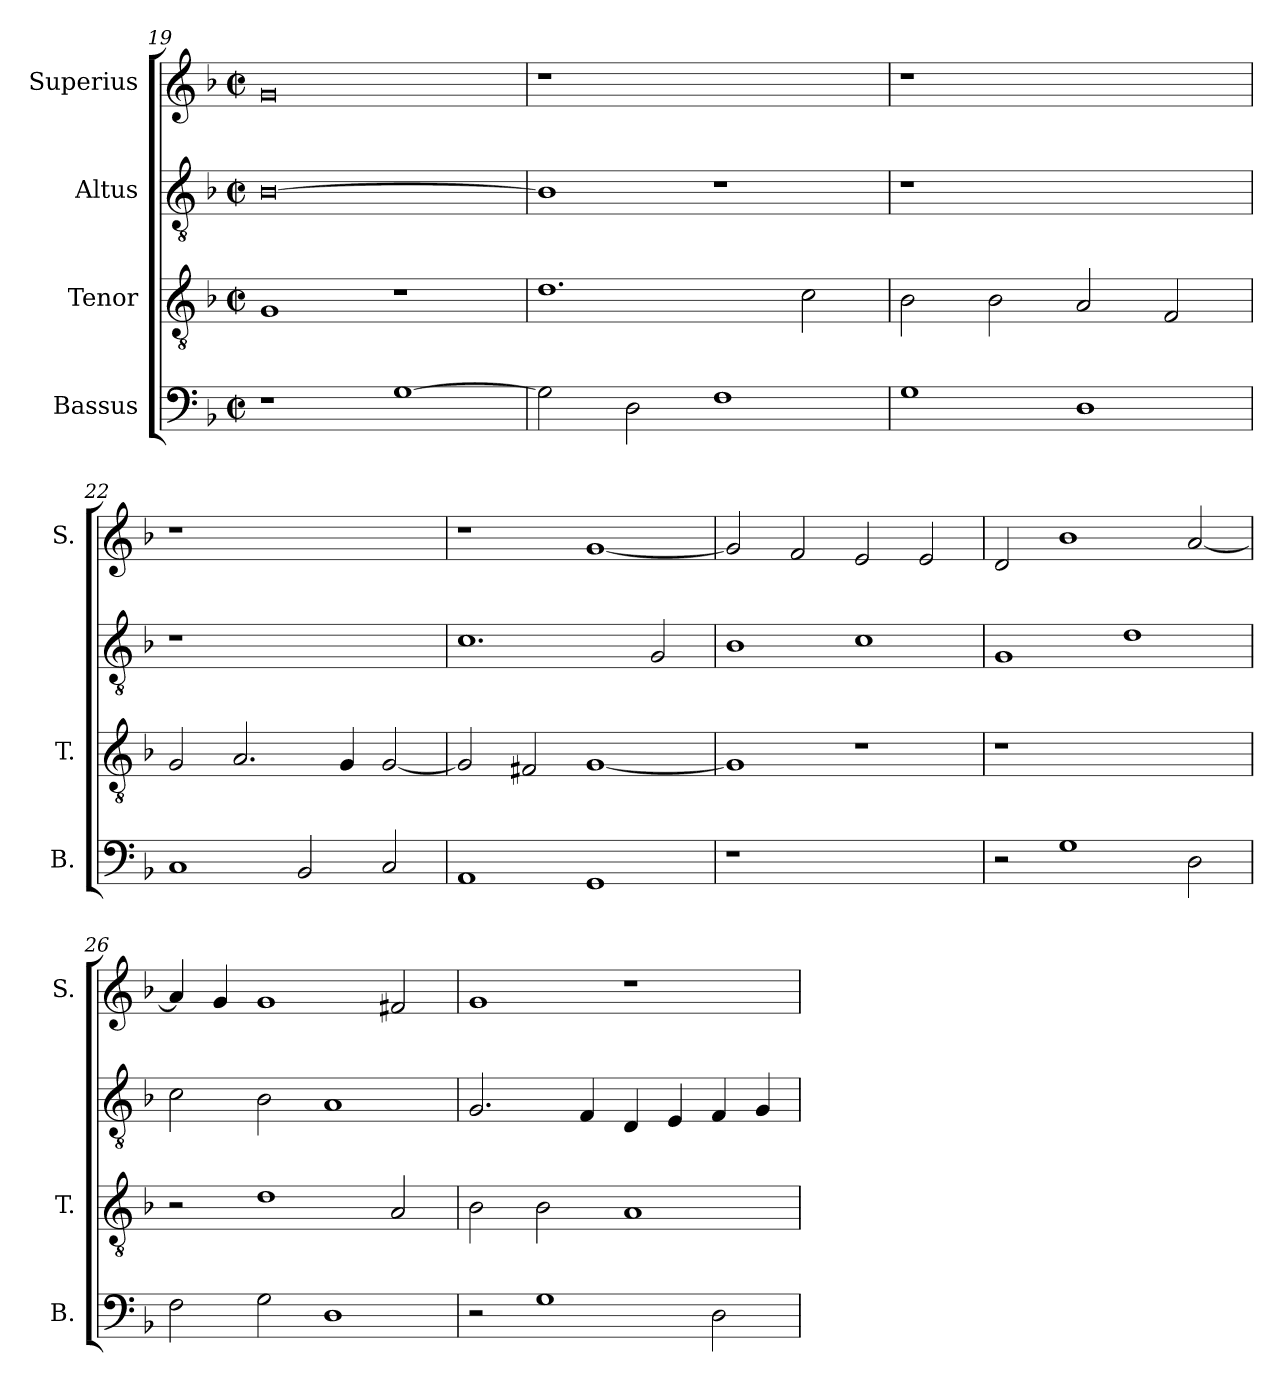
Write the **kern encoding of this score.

**kern	**kern	**kern	**kern
*part4	*part3	*part2	*part1
*staff4	*staff3	*staff2	*staff1
*I"Bassus	*I"Tenor	*I"Altus	*I"Superius
*I'B.	*I'T.	*	*I'S.
*clefF4	*clefGv2	*clefGv2	*clefG2
*	*ITrd7c12	*ITrd7c12	*
*k[b-]	*k[b-]	*k[b-]	*k[b-]
*F:	*F:	*F:	*F:
*M2/2	*M2/2	*M2/2	*M2/2
*met(c|)	*met(c|)	*met(c|)	*met(c|)
=19	=19	=19	=19
1r	1GGi	[>0BB-i	0gi
[>1Gi	1r	.	.
=20	=20	=20	=20
!	!	!	!LO:N:vis=1
2Gi\]	1.Di	1BB-i]	1r
2Di\	.	.	.
1Fi	.	1r	1ryy
.	2Ci\	.	.
=21	=21	=21	=21
!	!	!LO:N:vis=1	!LO:N:vis=1
1Gi	2BB-i\	1r	1r
.	2BB-i\	.	.
1Di	2AAi/	1ryy	1ryy
.	2FFi/	.	.
!!LO:LB:g=z
=22	=22	=22	=22
!	!	!LO:N:vis=1	!LO:N:vis=1
1Ci	2GGi/	1r	1r
.	2.AAi/	.	.
2BB-i/	.	1ryy	1ryy
.	4GGi/	.	.
2Ci/	[<2GGi/	.	.
=23	=23	=23	=23
1AAi	2GGi/]	1.Ci	1r
.	2FF#Xi/	.	.
1GGi	[<1GGi	.	[<1gi
.	.	2GGi/	.
=24	=24	=24	=24
!LO:N:vis=1	!	!	!
1r	1GGi]	1BB-i	2gi/]
.	.	.	2fi/
1ryy	1r	1Ci	2ei/
.	.	.	2ei/
=25	=25	=25	=25
!	!LO:N:vis=1	!	!
2r	1r	1GGi	2di/
1Gi	.	.	1b-i
.	1ryy	1Di	.
2Di\	.	.	[<2ai/
=26	=26	=26	=26
2Fi\	2r	2Ci\	4ai/]
.	.	.	4gi/
2Gi\	1Di	2BB-i\	1gi
1Di	.	1AAi	.
.	2AAi/	.	2f#Xi/
!!LO:LB:g=z
=27	=27	=27	=27
2r	2BB-i\	2.GGi/	1gi
1Gi	2BB-i\	.	.
.	.	4FFi/	.
.	1AAi	4DDi/	1r
.	.	4EEi/	.
2Di\	.	4FFi/	.
.	.	4GGi/	.
=	=	=	=
*-	*-	*-	*-
